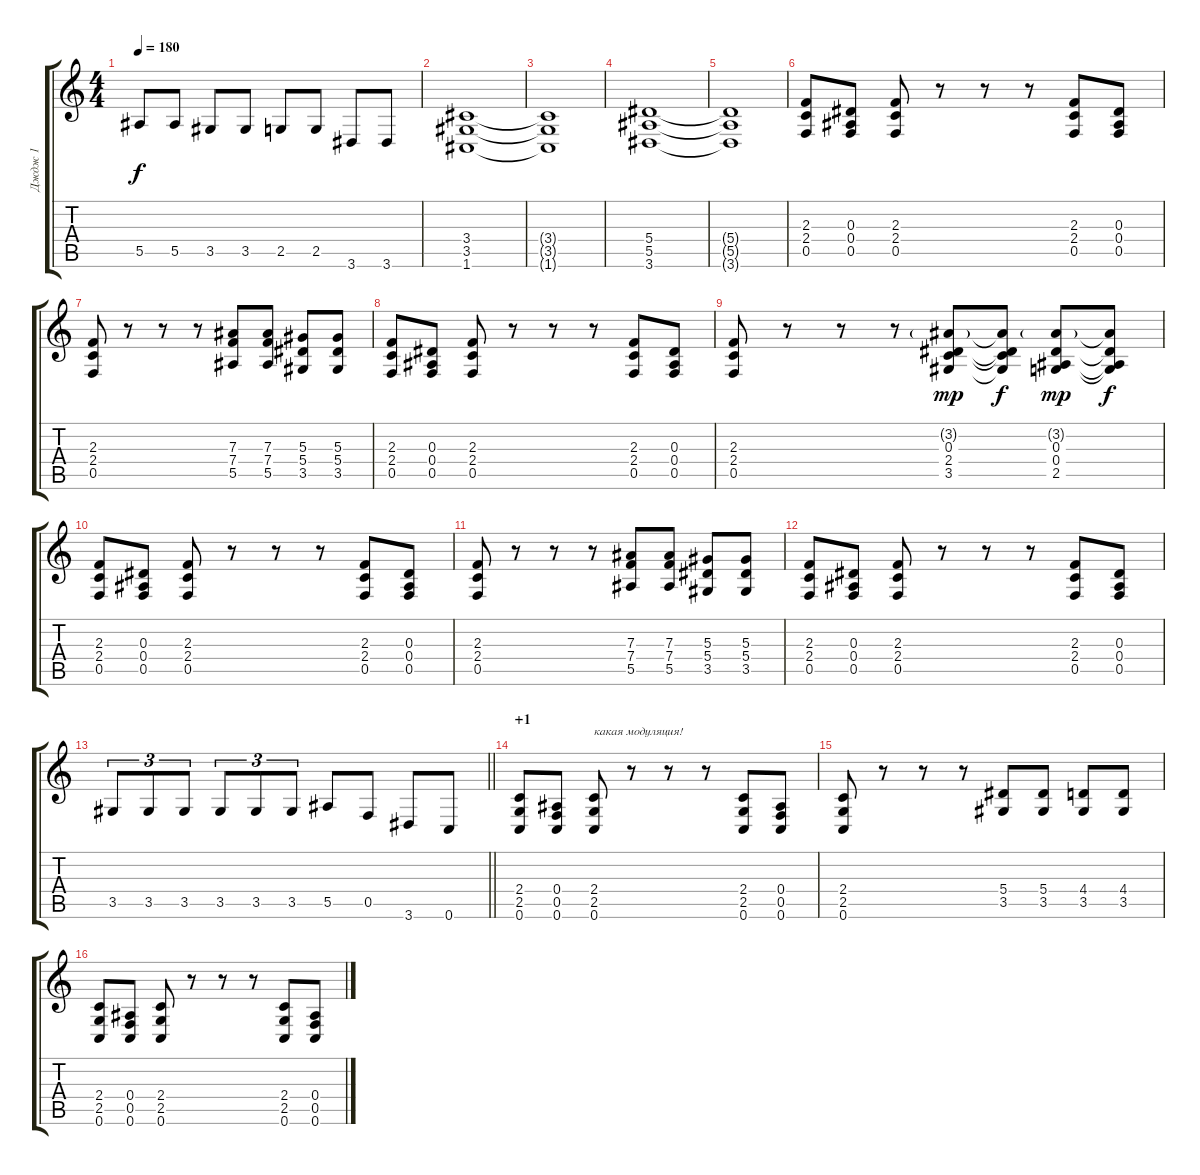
\track ("Дждж 1" "Дждж 1") {instrument distortionguitar}
\staff {score tabs}
\tuning (C4 G3 Eb3 Bb2 F2 C2) {hide}
\ts (4 4)
\tempo 180
\clef g2
\ks c
5.5.8{dy f} 5.5.8 3.5.8 3.5.8 2.5.8 2.5.8 3.6.8 3.6.8 |
(3.4 3.5 1.6).1 |
(3.4{t} 3.5{t} 1.6{t}).1 |
(5.4 5.5 3.6).1 |
(5.4{t} 5.5{t} 3.6{t}).1 |
(2.3 2.4 0.5).8 (0.3 0.4 0.5).8 (2.3 2.4 0.5).8 r.8 r.8 r.8 (2.3 2.4 0.5).8 (0.3 0.4 0.5).8 |
(2.3 2.4 0.5).8 r.8 r.8 r.8 (7.3 7.4 5.5).8 (7.3 7.4 5.5).8 (5.3 5.4 3.5).8 (5.3 5.4 3.5).8 |
(2.3 2.4 0.5).8 (0.3 0.4 0.5).8 (2.3 2.4 0.5).8 r.8 r.8 r.8 (2.3 2.4 0.5).8 (0.3 0.4 0.5).8 |
(2.3 2.4 0.5).8 r.8 r.8 r.8 (3.2{g} 0.3 2.4 3.5).8{dy mp} (3.2{t} 0.3{t} 2.4{t} 3.5{t}).8{dy f} (3.2{g} 0.3 0.4 2.5).8{dy mp} (3.2{t} 0.3{t} 0.4{t} 2.5{t}).8{dy f} |
(2.3 2.4 0.5).8 (0.3 0.4 0.5).8 (2.3 2.4 0.5).8 r.8 r.8 r.8 (2.3 2.4 0.5).8 (0.3 0.4 0.5).8 |
(2.3 2.4 0.5).8 r.8 r.8 r.8 (7.3 7.4 5.5).8 (7.3 7.4 5.5).8 (5.3 5.4 3.5).8 (5.3 5.4 3.5).8 |
(2.3 2.4 0.5).8 (0.3 0.4 0.5).8 (2.3 2.4 0.5).8 r.8 r.8 r.8 (2.3 2.4 0.5).8 (0.3 0.4 0.5).8 |
\barLineRight lightlight
3.5.8{tu (3 2)} 3.5.8{tu (3 2)} 3.5.8{tu (3 2)} 3.5.8{tu (3 2)} 3.5.8{tu (3 2)} 3.5.8{tu (3 2)} 5.5.8 0.5.8 3.6.8 0.6.8 |
\section ("" "+1")
(2.4 2.5 0.6).8 (0.4 0.5 0.6).8 (2.4 2.5 0.6).8{txt "какая модуляция!"} r.8 r.8 r.8 (2.4 2.5 0.6).8 (0.4 0.5 0.6).8 |
(2.4 2.5 0.6).8 r.8 r.8 r.8 (5.4 3.5).8 (5.4 3.5).8 (4.4 3.5).8 (4.4 3.5).8 |
(2.4 2.5 0.6).8 (0.4 0.5 0.6).8 (2.4 2.5 0.6).8 r.8 r.8 r.8 (2.4 2.5 0.6).8 (0.4 0.5 0.6).8
